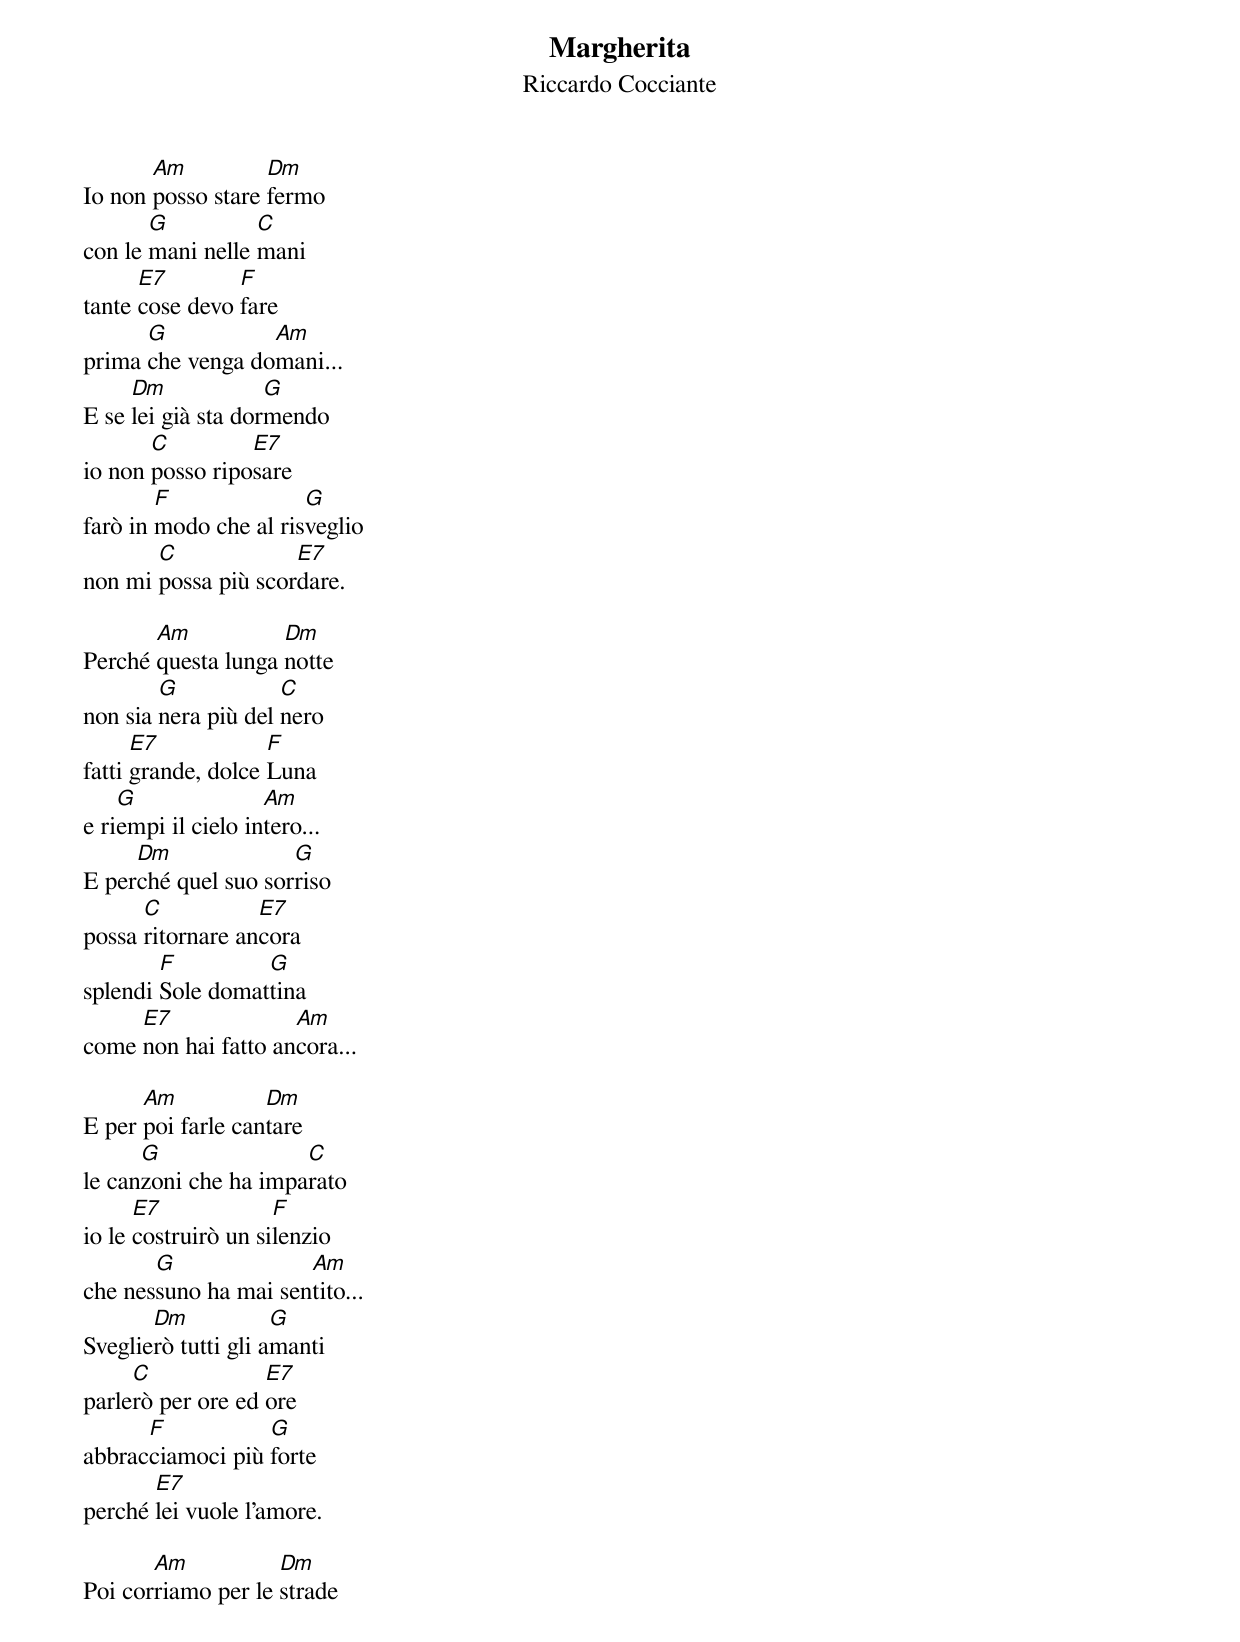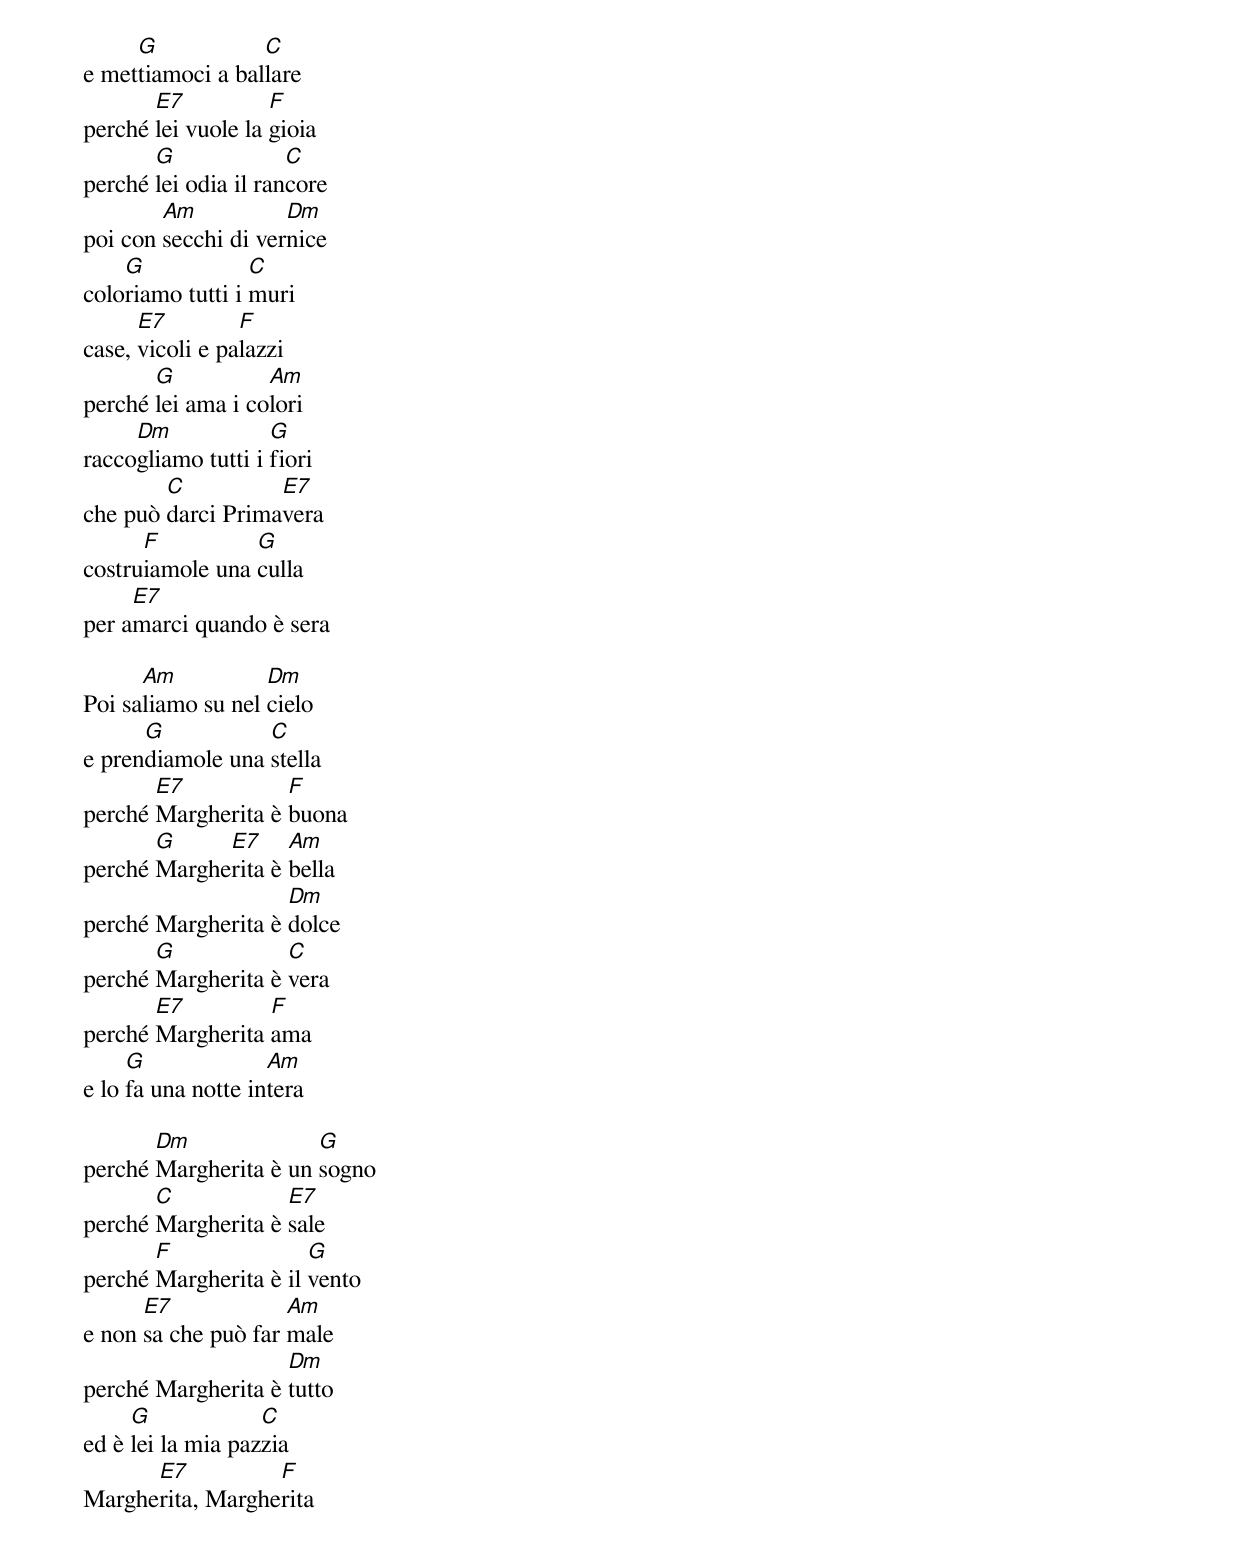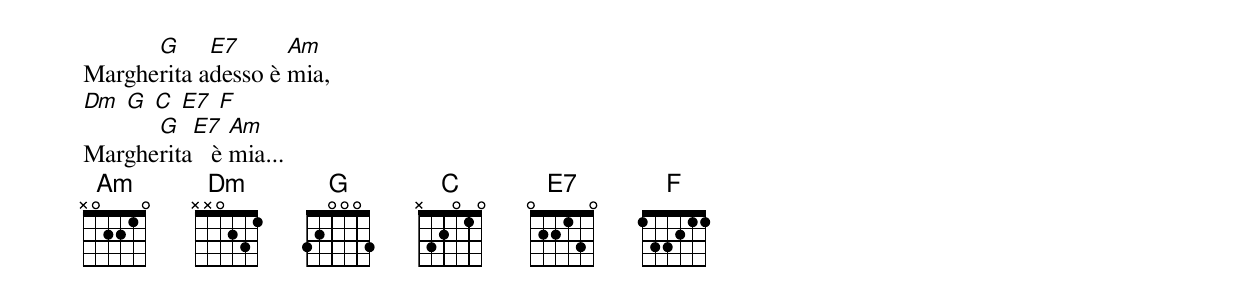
{title: Margherita}
{subtitle: Riccardo Cocciante}

Io non [Am]posso stare [Dm]fermo
con le [G]mani nelle [C]mani
tante [E7]cose devo [F]fare
prima [G]che venga do[Am]mani...
E se [Dm]lei già sta dor[G]mendo
io non [C]posso ripo[E7]sare
farò in [F]modo che al ris[G]veglio
non mi [C]possa più scor[E7]dare.

Perché [Am]questa lunga [Dm]notte
non sia [G]nera più del [C]nero
fatti [E7]grande, dolce [F]Luna
e ri[G]empi il cielo in[Am]tero...
E per[Dm]ché quel suo sor[G]riso
possa [C]ritornare an[E7]cora
splendi [F]Sole domat[G]tina
come [E7]non hai fatto an[Am]cora...

E per [Am]poi farle can[Dm]tare
le can[G]zoni che ha impa[C]rato
io le [E7]costruirò un si[F]lenzio
che nes[G]suno ha mai sen[Am]tito...
Sveglie[Dm]rò tutti gli a[G]manti
parle[C]rò per ore ed [E7]ore
abbrac[F]ciamoci più [G]forte
perché [E7]lei vuole l'amore.

Poi cor[Am]riamo per le [Dm]strade
e met[G]tiamoci a bal[C]lare
perché [E7]lei vuole la [F]gioia
perché [G]lei odia il ran[C]core
poi con [Am]secchi di ver[Dm]nice
colo[G]riamo tutti i [C]muri
case, [E7]vicoli e pa[F]lazzi
perché [G]lei ama i co[Am]lori
racco[Dm]gliamo tutti i [G]fiori
che può [C]darci Prima[E7]vera
costru[F]iamole una [G]culla
per a[E7]marci quando è sera

Poi sa[Am]liamo su nel [Dm]cielo
e pren[G]diamole una [C]stella
perché [E7]Margherita è [F]buona
perché [G]Marghe[E7]rita è [Am]bella
perché Margherita è [Dm]dolce
perché [G]Margherita è [C]vera
perché [E7]Margherita [F]ama
e lo [G]fa una notte in[Am]tera

perché [Dm]Margherita è un [G]sogno
perché [C]Margherita è [E7]sale
perché [F]Margherita è il [G]vento
e non [E7]sa che può far [Am]male
perché Margherita è [Dm]tutto
ed è [G]lei la mia paz[C]zia
Marghe[E7]rita, Marghe[F]rita
Marghe[G]rita a[E7]desso è [Am]mia,
[Dm] [G] [C] [E7] [F]
Marghe[G]rita[E7]   è [Am]mia...
